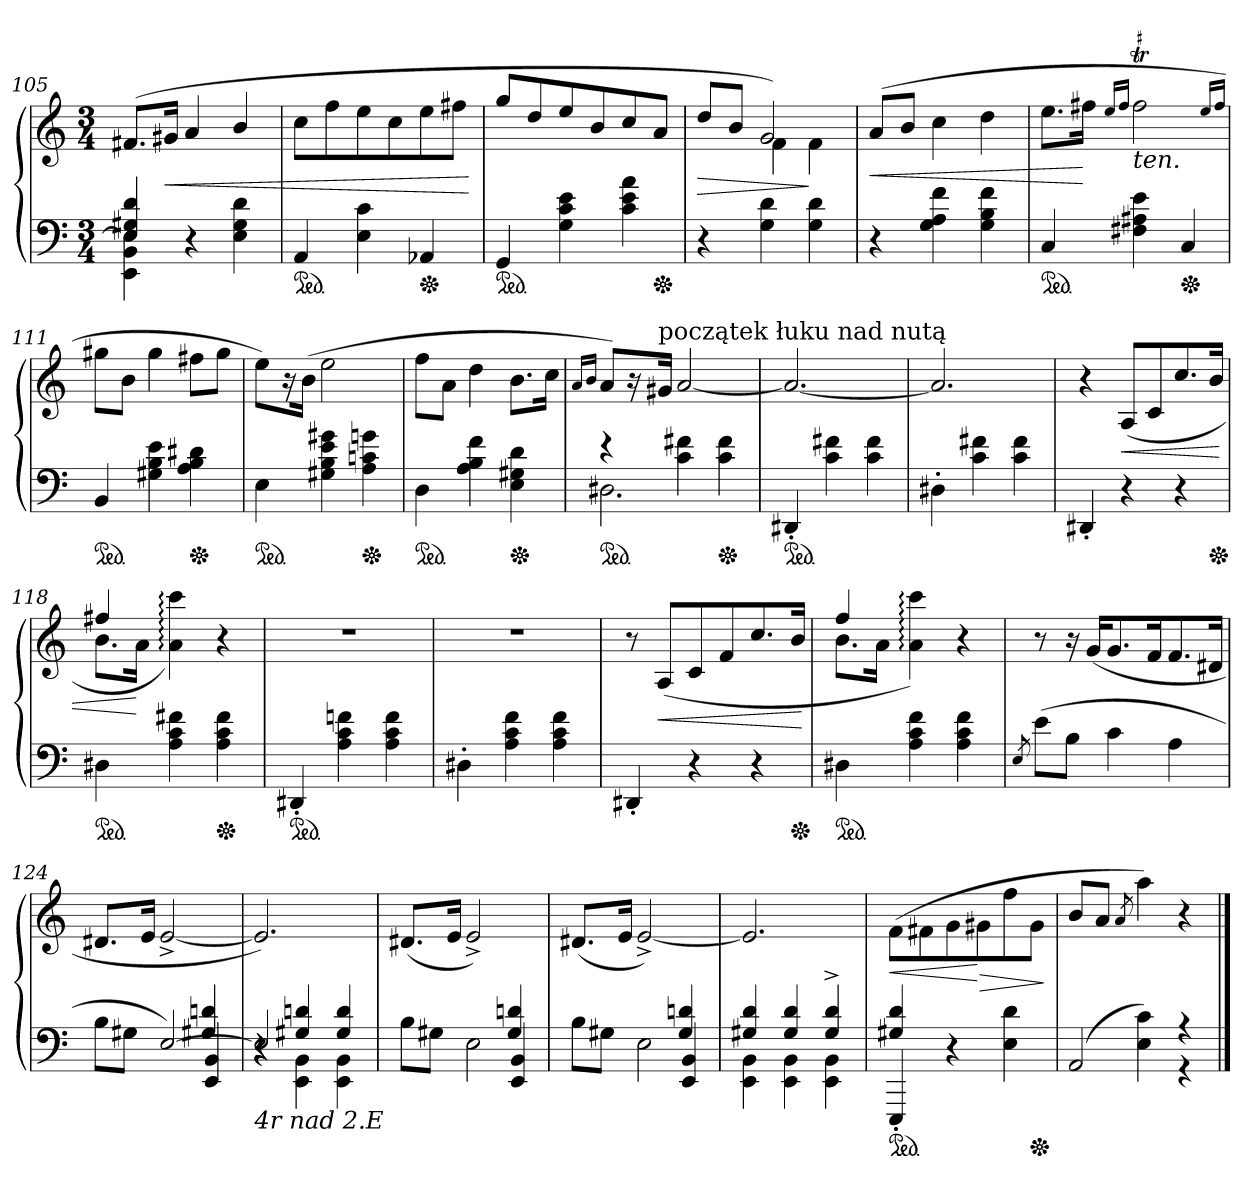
**kern	**kern	**dynam
*part1	*part1	*part1
*staff2	*staff1	*staff1/2
*clefF4	*clefG2	*
*k[]	*k[]	*
*M3/4	*M3/4	*
=105	=105	=105
*^	*	*
4E 4G#X 4d	4EE 4BB 4E]	(>8.f#XL	.
.	.	16g#XJk	<
2ryy	4r	4a	.
.	4E 4G# 4d	4b/	.
*v	*v	*	*
=106	=106	=106
*ped	*	*
4AA	8ccL	.
.	8ff	.
4E 4c	8ee	.
.	8cc	.
*Xped	*	*
4AA-X	8ee	.
.	8ff#XJ	.
.	.	[
=107	=107	=107
*ped	*	*
4GG	8gg/L	.
.	8dd	.
4G 4c 4e	8ee	.
.	8b	.
4c\ 4e\ 4a\	8cc/	.
*Xped	*	*
.	8a/J	.
=108	=108	=108
*	*^	*
4r	8dd/L	4ryy	>
.	8bJ	.	.
4G 4d	2g)	4f	.
4G 4d	.	4f	]
*	*v	*v	*
=109	=109	=109
4r	(>8aL	<
.	8bJ	.
4G 4A 4f	4cc	.
4G 4B 4f	4dd	.
=110	=110	=110
*ped	*	*
4C	8.eeL	.
.	16ff#XJk	[
.	16qqee/LL	.
.	16qqff#/JJ	.
!	!LO:TX:b:i:t=ten.	!
!	!LO:TR:acc=#	!
4F#X 4A#X 4e	2ff#T	.
*Xped	*	*
4C	.	.
.	16qqee/LL	.
.	16qqff#/JJ	.
=111	=111	=111
*ped	*	*
4BB	8gg#XL	.
.	8bJ	.
4G#X 4B 4e	4gg#	.
*Xped	*	*
4A 4B 4d#X	8ff#XL	.
.	8gg#J	.
=112	=112	=112
*ped	*	*
4E	8eeL)	.
.	16r	.
.	(>16bJk	.
4G#X 4B 4e 4g#X	2ee	.
*Xped	*	*
4A 4cn 4gn	.	.
=113	=113	=113
*ped	*	*
4D	8ffL	.
.	8aJ	.
4A 4B 4f	4dd	.
*Xped	*	*
4E 4G#X 4d	8.bL	.
.	16ccJk	.
=114	=114	=114
.	16qqa/LL	.
.	16qqb/JJ	.
*^	*	*
*ped	*	*	*
4r	2.D#X	8aL)	.
.	.	16r	.
!	!	!LO:TX:a:t=początek łuku nad nutą	!
.	.	16g#XJk	.
4c\ 4f#X\	.	[<2a	.
*Xped	*	*	*
4c\ 4f#\	.	.	.
*v	*v	*	*
=115	=115	=115
*ped	*	*
4DD#X'<	2.a_	.
4c 4f#X	.	.
4c 4f#	.	.
=116	=116	=116
4D#X'>	2.a]	.
4c 4f#X	.	.
4c 4f#	.	.
=117	=117	=117
4DD#X'<	4r	.
4r	(>8AL	<
.	8c	.
4r	8.cc	.
*Xped	*	*
.	16bJk	.
=118	=118	=118
*	*^	*
*ped	*	*	*
4D#X	4ff#X	8.bL	.
.	.	16aJk	[
4A 4c 4f#X	2ryy	4a: 4ccc:)	.
*Xped	*	*	*
4A 4c 4f#	.	4r	.
*	*v	*v	*
=119	=119	=119
*ped	*	*
4DD#X'<	2.rdd	.
4A 4c 4fn	.	.
4A 4c 4f	.	.
=120	=120	=120
4D#X'>	2.rdd	.
4A 4c 4f	.	.
4A 4c 4f	.	.
=121	=121	=121
4DD#X'<	8r	.
.	(>8AL	<
4r	8c	.
.	8f	.
4r	8.cc	.
*Xped	*	*
.	16bJk	.
.	.	[
=122	=122	=122
*	*^	*
*ped	*	*	*
4D#X	4ff	8.bL	.
.	.	16aJk	.
4A 4c 4f	2ryy	4a: 4ccc:)	.
4A 4c 4f	.	4r	.
*	*v	*v	*
=123	=123	=123
8qE/	.	.
(>8eL	8r	.
8BJ	16r	.
.	(>16gKL	.
4c	8.g	.
.	16fK	.
4A	8.f	.
.	16d#XJk	.
=124	=124	=124
*^	*	*
*	*^	*	*
8B\L	2ryy	2ryy	8.d#XL	.
8G#XJ	.	.	.	.
.	.	.	16eJk	.
[2E)	.	.	[2e^<	.
.	4G#X/ 4dn/	4EE 4BB	.	.
=125	=125	=125	=125	=125
!LO:TX:b:i:t=4r nad 2.E	!	!	!	!
2E/]	4r	4r	2.e])	.
.	4G#X/ 4dn/	4EE\ 4BB\	.	.
4ryy	4G#/ 4d/	4EE\ 4BB\	.	.
=126	=126	=126	=126	=126
8B\L	2ryy	2ryy	(>8.d#XL	.
8G#XJ	.	.	.	.
.	.	.	16eJk	.
2E\	.	.	2e^<)	.
.	4G#/ 4dn/	4EE 4BB	.	.
=127	=127	=127	=127	=127
8B\L	2ryy	2ryy	(>8.d#XL	.
8G#XJ	.	.	.	.
.	.	.	16eJk	.
2E\	.	.	[2e^<)	.
.	4G#/ 4dn/	4EE 4BB	.	.
*	*v	*v	*	*
=128	=128	=128	=128
4G#X 4d	4EE 4BB	2.e]	.
4G# 4d	4EE 4BB	.	.
4G#^> 4d^>	4EE 4BB	.	.
=129	=129	=129	=129
*ped	*	*	*
4G#X 4d	4EEE'</	(>8fL	<
.	.	8f#X	.
4r	2ryy	8g	.
.	.	8g#X	[ >
4E 4d	.	8ff	.
*Xped	*	*	*
.	.	8g#J	.
*v	*v	*	*
.	.	]
=130	=130	=130
*^	*	*
(>2AA	4ryy	8b/L	.
.	.	8aJ	.
.	.	8qa/	.
.	4E 4c)	4aa)	.
4r	4r	4r	.
*v	*v	*	*
==	==	==
*-	*-	*-
